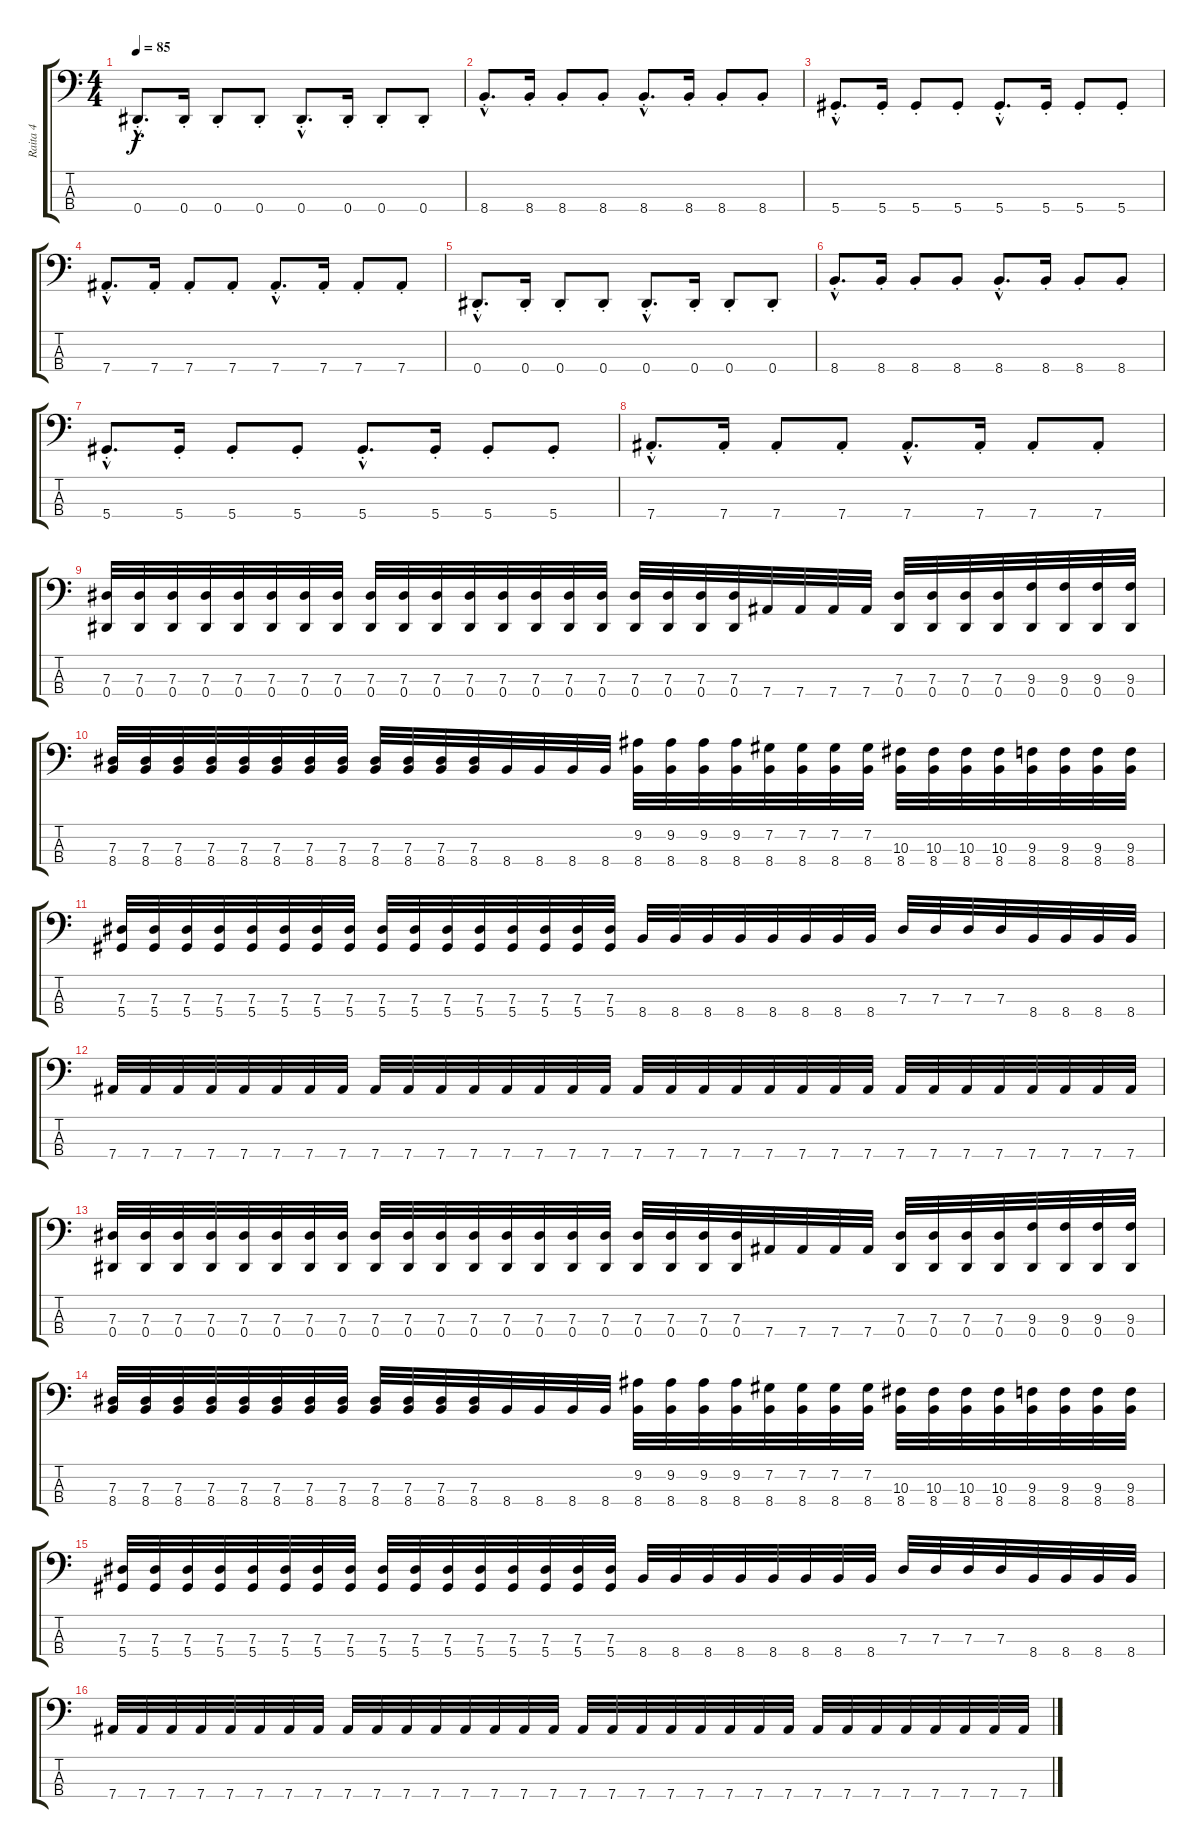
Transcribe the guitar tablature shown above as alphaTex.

\track ("Raita 4" "Raita 4") {instrument electricbassfinger}
\staff {score tabs}
\tuning (Gb2 Db2 Ab1 Eb1) {hide}
\ts (4 4)
\tempo 85
\clef f4
\ks c
0.4{hac st}.8{d dy f} 0.4{st}.16 0.4{st}.8 0.4{st}.8 0.4{hac st}.8{d} 0.4{st}.16 0.4{st}.8 0.4{st}.8 |
8.4{hac st}.8{d} 8.4{st}.16 8.4{st}.8 8.4{st}.8 8.4{hac st}.8{d} 8.4{st}.16 8.4{st}.8 8.4{st}.8 |
5.4{hac st}.8{d} 5.4{st}.16 5.4{st}.8 5.4{st}.8 5.4{hac st}.8{d} 5.4{st}.16 5.4{st}.8 5.4{st}.8 |
7.4{hac st}.8{d} 7.4{st}.16 7.4{st}.8 7.4{st}.8 7.4{hac st}.8{d} 7.4{st}.16 7.4{st}.8 7.4{st}.8 |
0.4{hac st}.8{d} 0.4{st}.16 0.4{st}.8 0.4{st}.8 0.4{hac st}.8{d} 0.4{st}.16 0.4{st}.8 0.4{st}.8 |
8.4{hac st}.8{d} 8.4{st}.16 8.4{st}.8 8.4{st}.8 8.4{hac st}.8{d} 8.4{st}.16 8.4{st}.8 8.4{st}.8 |
5.4{hac st}.8{d} 5.4{st}.16 5.4{st}.8 5.4{st}.8 5.4{hac st}.8{d} 5.4{st}.16 5.4{st}.8 5.4{st}.8 |
7.4{hac st}.8{d} 7.4{st}.16 7.4{st}.8 7.4{st}.8 7.4{hac st}.8{d} 7.4{st}.16 7.4{st}.8 7.4{st}.8 |
(7.3 0.4).32 (7.3 0.4).32 (7.3 0.4).32 (7.3 0.4).32 (7.3 0.4).32 (7.3 0.4).32 (7.3 0.4).32 (7.3 0.4).32 (7.3 0.4).32 (7.3 0.4).32 (7.3 0.4).32 (7.3 0.4).32 (7.3 0.4).32 (7.3 0.4).32 (7.3 0.4).32 (7.3 0.4).32 (7.3 0.4).32 (7.3 0.4).32 (7.3 0.4).32 (7.3 0.4).32 7.4.32 7.4.32 7.4.32 7.4.32 (7.3 0.4).32 (7.3 0.4).32 (7.3 0.4).32 (7.3 0.4).32 (9.3 0.4).32 (9.3 0.4).32 (9.3 0.4).32 (9.3 0.4).32 |
(7.3 8.4).32 (7.3 8.4).32 (7.3 8.4).32 (7.3 8.4).32 (7.3 8.4).32 (7.3 8.4).32 (7.3 8.4).32 (7.3 8.4).32 (7.3 8.4).32 (7.3 8.4).32 (7.3 8.4).32 (7.3 8.4).32 8.4.32 8.4.32 8.4.32 8.4.32 (9.2 8.4).32 (9.2 8.4).32 (9.2 8.4).32 (9.2 8.4).32 (7.2 8.4).32 (7.2 8.4).32 (7.2 8.4).32 (7.2 8.4).32 (10.3 8.4).32 (10.3 8.4).32 (10.3 8.4).32 (10.3 8.4).32 (9.3 8.4).32 (9.3 8.4).32 (9.3 8.4).32 (9.3 8.4).32 |
(7.3 5.4).32 (7.3 5.4).32 (7.3 5.4).32 (7.3 5.4).32 (7.3 5.4).32 (7.3 5.4).32 (7.3 5.4).32 (7.3 5.4).32 (7.3 5.4).32 (7.3 5.4).32 (7.3 5.4).32 (7.3 5.4).32 (7.3 5.4).32 (7.3 5.4).32 (7.3 5.4).32 (7.3 5.4).32 8.4.32 8.4.32 8.4.32 8.4.32 8.4.32 8.4.32 8.4.32 8.4.32 7.3.32 7.3.32 7.3.32 7.3.32 8.4.32 8.4.32 8.4.32 8.4.32 |
7.4.32 7.4.32 7.4.32 7.4.32 7.4.32 7.4.32 7.4.32 7.4.32 7.4.32 7.4.32 7.4.32 7.4.32 7.4.32 7.4.32 7.4.32 7.4.32 7.4.32 7.4.32 7.4.32 7.4.32 7.4.32 7.4.32 7.4.32 7.4.32 7.4.32 7.4.32 7.4.32 7.4.32 7.4.32 7.4.32 7.4.32 7.4.32 |
(7.3 0.4).32 (7.3 0.4).32 (7.3 0.4).32 (7.3 0.4).32 (7.3 0.4).32 (7.3 0.4).32 (7.3 0.4).32 (7.3 0.4).32 (7.3 0.4).32 (7.3 0.4).32 (7.3 0.4).32 (7.3 0.4).32 (7.3 0.4).32 (7.3 0.4).32 (7.3 0.4).32 (7.3 0.4).32 (7.3 0.4).32 (7.3 0.4).32 (7.3 0.4).32 (7.3 0.4).32 7.4.32 7.4.32 7.4.32 7.4.32 (7.3 0.4).32 (7.3 0.4).32 (7.3 0.4).32 (7.3 0.4).32 (9.3 0.4).32 (9.3 0.4).32 (9.3 0.4).32 (9.3 0.4).32 |
(7.3 8.4).32 (7.3 8.4).32 (7.3 8.4).32 (7.3 8.4).32 (7.3 8.4).32 (7.3 8.4).32 (7.3 8.4).32 (7.3 8.4).32 (7.3 8.4).32 (7.3 8.4).32 (7.3 8.4).32 (7.3 8.4).32 8.4.32 8.4.32 8.4.32 8.4.32 (9.2 8.4).32 (9.2 8.4).32 (9.2 8.4).32 (9.2 8.4).32 (7.2 8.4).32 (7.2 8.4).32 (7.2 8.4).32 (7.2 8.4).32 (10.3 8.4).32 (10.3 8.4).32 (10.3 8.4).32 (10.3 8.4).32 (9.3 8.4).32 (9.3 8.4).32 (9.3 8.4).32 (9.3 8.4).32 |
(7.3 5.4).32 (7.3 5.4).32 (7.3 5.4).32 (7.3 5.4).32 (7.3 5.4).32 (7.3 5.4).32 (7.3 5.4).32 (7.3 5.4).32 (7.3 5.4).32 (7.3 5.4).32 (7.3 5.4).32 (7.3 5.4).32 (7.3 5.4).32 (7.3 5.4).32 (7.3 5.4).32 (7.3 5.4).32 8.4.32 8.4.32 8.4.32 8.4.32 8.4.32 8.4.32 8.4.32 8.4.32 7.3.32 7.3.32 7.3.32 7.3.32 8.4.32 8.4.32 8.4.32 8.4.32 |
7.4.32 7.4.32 7.4.32 7.4.32 7.4.32 7.4.32 7.4.32 7.4.32 7.4.32 7.4.32 7.4.32 7.4.32 7.4.32 7.4.32 7.4.32 7.4.32 7.4.32 7.4.32 7.4.32 7.4.32 7.4.32 7.4.32 7.4.32 7.4.32 7.4.32 7.4.32 7.4.32 7.4.32 7.4.32 7.4.32 7.4.32 7.4.32
